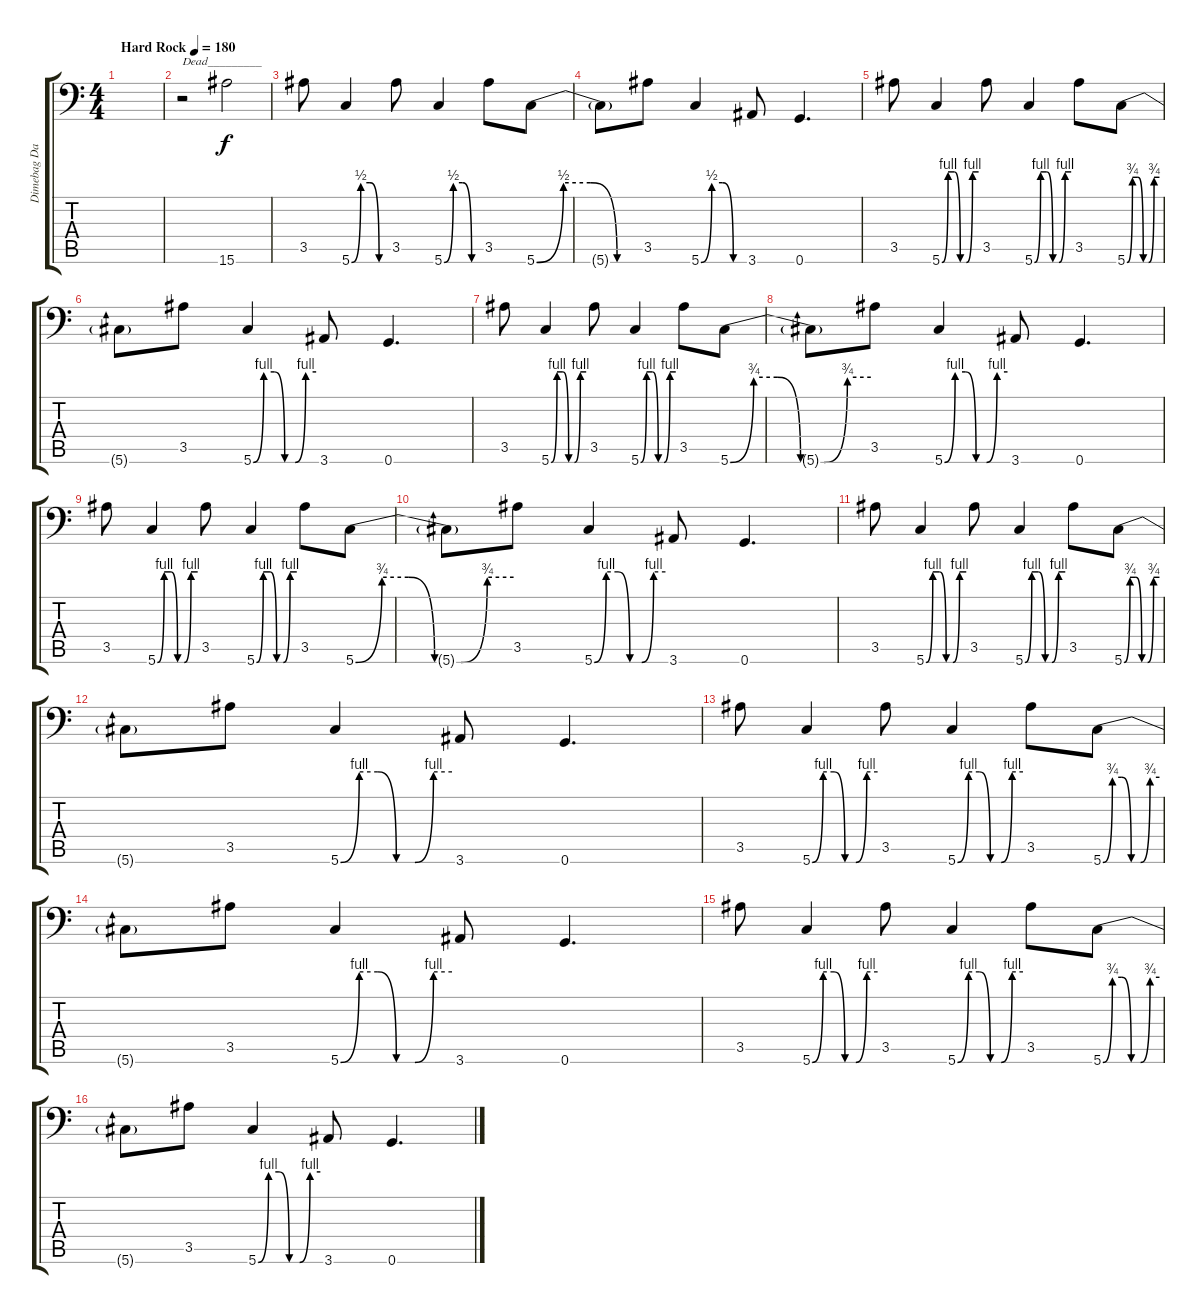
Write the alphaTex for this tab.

\track ("Dimebag Darrell" "Dimebag Da") {instrument distortionguitar}
\staff {score tabs}
\tuning (D4 A3 F3 C3 G2 G1) {hide}
\ts (4 4)
\tempo (180 "Hard Rock")
\clef f4
\ks c
|
r.2{txt "Dead_________"} 15.6.2 |
3.5.8 5.6{be (custom 0 0 15 2 30 2 45 0 60 0)}.4 3.5.8 5.6{be (custom 0 0 15 2 30 2 45 0 60 0)}.4 3.5.8 5.6{be (custom 0 0 15 2 30 2 45 0 60 0)}.8 |
5.6{t}.8 3.5.8 5.6{be (custom 0 0 15 2 30 2 45 0 60 0)}.4 3.6.8 0.6.4{d} |
3.5.8 5.6{be (custom 0 0 10 4 20 4 30 0 40 0 50 4 60 4)}.4 3.5.8 5.6{be (custom 0 0 10 4 20 4 30 0 40 0 50 4 60 4)}.4 3.5.8 5.6{be (custom 0 0 10 3 20 3 30 0 40 0 50 3 60 3)}.8 |
5.6{t}.8 3.5.8 5.6{be (custom 0 0 10 4 20 4 30 0 40 0 50 4 60 4)}.4 3.6.8 0.6.4{d} |
3.5.8 5.6{be (custom 0 0 10 4 20 4 30 0 40 0 50 4 60 4)}.4 3.5.8 5.6{be (custom 0 0 10 4 20 4 30 0 40 0 50 4 60 4)}.4 3.5.8 5.6{be (custom 0 0 10 3 20 3 30 0 40 0 50 3 60 3)}.8 |
5.6{t}.8 3.5.8 5.6{be (custom 0 0 10 4 20 4 30 0 40 0 50 4 60 4)}.4 3.6.8 0.6.4{d} |
3.5.8 5.6{be (custom 0 0 10 4 20 4 30 0 40 0 50 4 60 4)}.4 3.5.8 5.6{be (custom 0 0 10 4 20 4 30 0 40 0 50 4 60 4)}.4 3.5.8 5.6{be (custom 0 0 10 3 20 3 30 0 40 0 50 3 60 3)}.8 |
5.6{t}.8 3.5.8 5.6{be (custom 0 0 10 4 20 4 30 0 40 0 50 4 60 4)}.4 3.6.8 0.6.4{d} |
3.5.8 5.6{be (custom 0 0 10 4 20 4 30 0 40 0 50 4 60 4)}.4 3.5.8 5.6{be (custom 0 0 10 4 20 4 30 0 40 0 50 4 60 4)}.4 3.5.8 5.6{be (custom 0 0 10 3 20 3 30 0 40 0 50 3 60 3)}.8 |
5.6{t}.8 3.5.8 5.6{be (custom 0 0 10 4 20 4 30 0 40 0 50 4 60 4)}.4 3.6.8 0.6.4{d} |
3.5.8 5.6{be (custom 0 0 10 4 20 4 30 0 40 0 50 4 60 4)}.4 3.5.8 5.6{be (custom 0 0 10 4 20 4 30 0 40 0 50 4 60 4)}.4 3.5.8 5.6{be (custom 0 0 10 3 20 3 30 0 40 0 50 3 60 3)}.8 |
5.6{t}.8 3.5.8 5.6{be (custom 0 0 10 4 20 4 30 0 40 0 50 4 60 4)}.4 3.6.8 0.6.4{d} |
3.5.8 5.6{be (custom 0 0 10 4 20 4 30 0 40 0 50 4 60 4)}.4 3.5.8 5.6{be (custom 0 0 10 4 20 4 30 0 40 0 50 4 60 4)}.4 3.5.8 5.6{be (custom 0 0 10 3 20 3 30 0 40 0 50 3 60 3)}.8 |
5.6{t}.8 3.5.8 5.6{be (custom 0 0 10 4 20 4 30 0 40 0 50 4 60 4)}.4 3.6.8 0.6.4{d}
